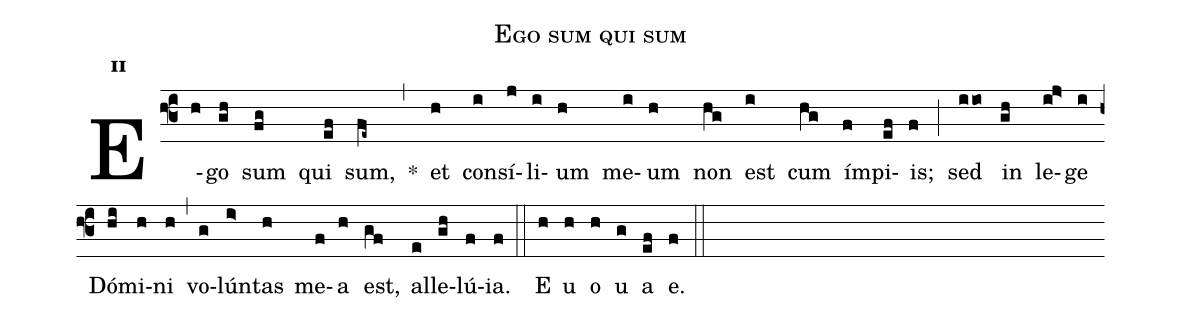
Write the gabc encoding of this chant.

name:Ego sum qui sum;
office-part:Antiphona;
mode:2;
%%
initial-style: 1;
name: Ego sum qui sum;
book: Calithes.it;
occasion: Octava Paschae Feria II;
office-part: Officium Lectionis Ant 1;
user-notes: ;
commentary: ;
annotation: 2d;
centering-scheme: english;
fontsize: 12;
font: OFLSortsMillGoudy;
height: 11;
width: 4.5;
%%
(f3)E(h)go(gh) sum(fg) qui(ef) sum,(fe~) *(,) et(h) con(i)sí(j)li(i)um(h) me(i)um(h) non(hg) est(i) cum(hg) ím(f)pi(ef)is;(f) (;) sed(iio) in(gh) le(ij>)ge(i) Dó(hi)mi(h)ni(h) (,) vo(g)lún(i>)tas(h) me(f)a(h) est,(gf) al(e)le(gh)lú(f)ia.(f) (::) E(h) u(h) o(h) u(g) a(ef) e.(f) (::)
